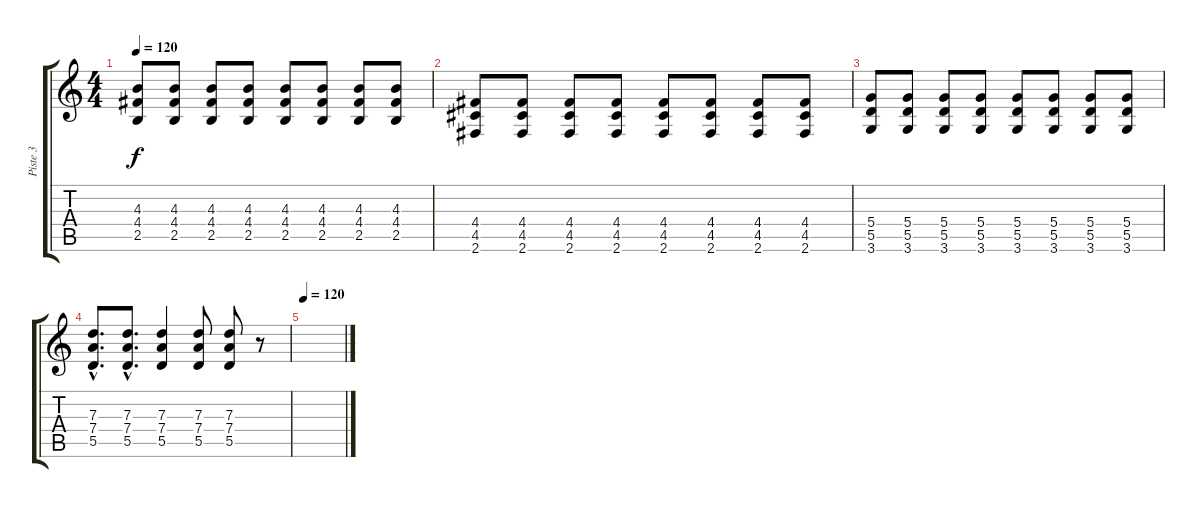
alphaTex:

\track ("Piste 3" "Piste 3") {instrument distortionguitar}
\staff {score tabs}
\tuning (E4 B3 G3 D3 A2 E2) {hide}
\ts (4 4)
\tempo 120
\clef g2
\ks c
(4.3 4.4 2.5).8{dy f} (4.3 4.4 2.5).8 (4.3 4.4 2.5).8 (4.3 4.4 2.5).8 (4.3 4.4 2.5).8 (4.3 4.4 2.5).8 (4.3 4.4 2.5).8 (4.3 4.4 2.5).8 |
(4.4 4.5 2.6).8 (4.4 4.5 2.6).8 (4.4 4.5 2.6).8 (4.4 4.5 2.6).8 (4.4 4.5 2.6).8 (4.4 4.5 2.6).8 (4.4 4.5 2.6).8 (4.4 4.5 2.6).8 |
(5.4 5.5 3.6).8 (5.4 5.5 3.6).8 (5.4 5.5 3.6).8 (5.4 5.5 3.6).8 (5.4 5.5 3.6).8 (5.4 5.5 3.6).8 (5.4 5.5 3.6).8 (5.4 5.5 3.6).8 |
(7.3{hac} 7.4{hac} 5.5{hac}).8{d} (7.3{hac} 7.4{hac} 5.5{hac}).8{d} (7.3 7.4 5.5).4 (7.3 7.4 5.5).8 (7.3 7.4 5.5).8 r.8 |
\tempo 120
